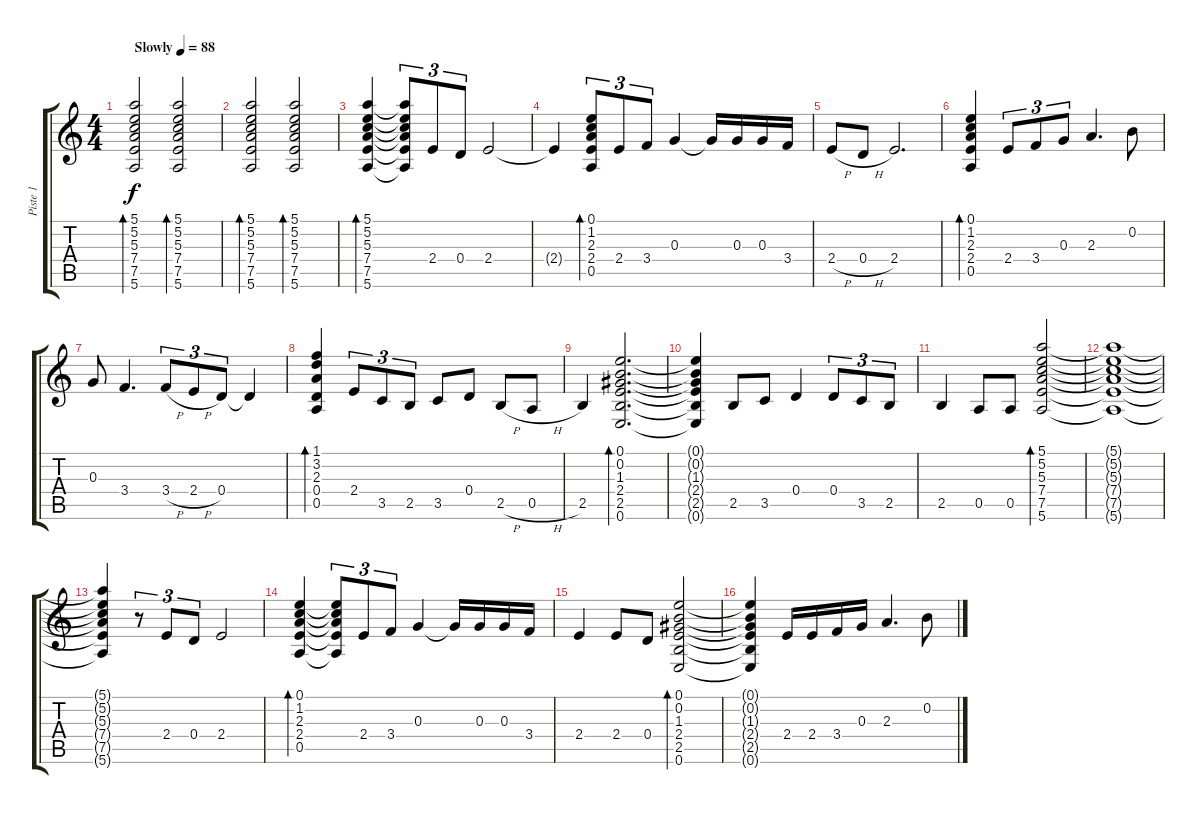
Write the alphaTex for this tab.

\track ("Piste 1" "Piste 1") {instrument acousticguitarnylon}
\staff {score tabs}
\tuning (E4 B3 G3 D3 A2 E2) {hide}
\ts (4 4)
\tempo (88 "Slowly")
\clef g2
\ks c
(5.1 5.2 5.3 7.4 7.5 5.6).2{bd 480 dy f instrument acousticguitarnylon} (5.1 5.2 5.3 7.4 7.5 5.6).2{bd 480} |
(5.1 5.2 5.3 7.4 7.5 5.6).2{bd 480} (5.1 5.2 5.3 7.4 7.5 5.6).2{bd 480} |
(5.1 5.2 5.3 7.4 7.5 5.6).4{bd 480} (5.1{t} 5.2{t} 5.3{t} 7.4{t} 7.5{t} 5.6{t}).8{tu (3 2)} 2.4.8{tu (3 2)} 0.4.8{tu (3 2)} 2.4.2 |
2.4{t}.4 (0.1 1.2 2.3 2.4 0.5).8{tu (3 2) bd 480} 2.4.8{tu (3 2)} 3.4.8{tu (3 2)} 0.3.4 0.3{t}.16 0.3.16 0.3.16 3.4.16 |
2.4{h}.8 0.4{h}.8 2.4.2{d} |
(0.1 1.2 2.3 2.4 0.5).4{bd 240} 2.4.8{tu (3 2)} 3.4.8{tu (3 2)} 0.3.8{tu (3 2)} 2.3.4{d} 0.2.8 |
0.3.8 3.4.4{d} 3.4{h}.8{tu (3 2)} 2.4{h}.8{tu (3 2)} 0.4.8{tu (3 2)} 0.4{t}.4 |
(1.1 3.2 2.3 0.4 0.5).4{bd 480} 2.4.8{tu (3 2)} 3.5.8{tu (3 2)} 2.5.8{tu (3 2)} 3.5.8 0.4.8 2.5{h}.8 0.5{h}.8 |
2.5.4 (0.1 0.2 1.3 2.4 2.5 0.6).2{d bd 480} |
(0.1{t} 0.2{t} 1.3{t} 2.4{t} 2.5{t} 0.6{t}).4 2.5.8 3.5.8 0.4.4 0.4.8{tu (3 2)} 3.5.8{tu (3 2)} 2.5.8{tu (3 2)} |
2.5.4 0.5.8 0.5.8 (5.1 5.2 5.3 7.4 7.5 5.6).2{bd 480} |
(5.1{t} 5.2{t} 5.3{t} 7.4{t} 7.5{t} 5.6{t}).1 |
(5.1{t} 5.2{t} 5.3{t} 7.4{t} 7.5{t} 5.6{t}).4 r.8{tu (3 2)} 2.4.8{tu (3 2)} 0.4.8{tu (3 2)} 2.4.2 |
(0.1 1.2 2.3 2.4 0.5).4{bd 480} (0.1{t} 1.2{t} 2.3{t} 2.4{t} 0.5{t}).8{tu (3 2)} 2.4.8{tu (3 2)} 3.4.8{tu (3 2)} 0.3.4 0.3{t}.16 0.3.16 0.3.16 3.4.16 |
2.4.4 2.4.8 0.4.8 (0.1 0.2 1.3 2.4 2.5 0.6).2{bd 480} |
(0.1{t} 0.2{t} 1.3{t} 2.4{t} 2.5{t} 0.6{t}).4 2.4.16 2.4.16 3.4.16 0.3.16 2.3.4{d} 0.2.8
